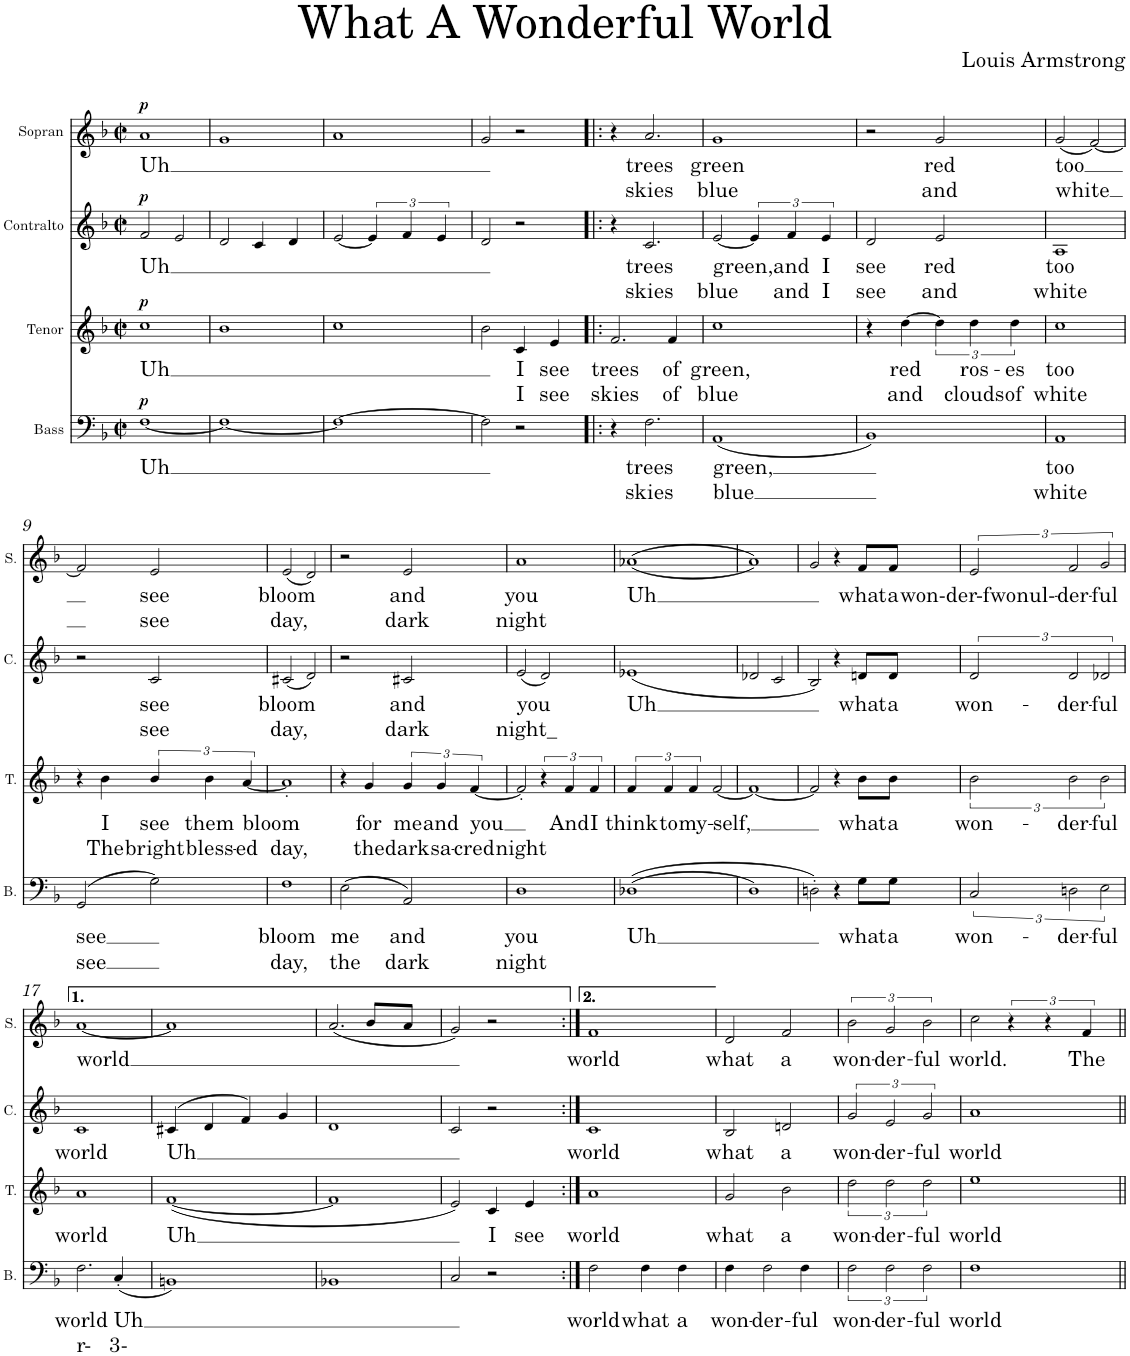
**kern	**text	**text	**dynam	**kern	**text	**text	**dynam	**kern	**text	**text	**dynam	**kern	**text	**text	**dynam
*part4	*part4	*part4	*part4	*part3	*part3	*part3	*part3	*part2	*part2	*part2	*part2	*part1	*part1	*part1	*part1
*staff4	*staff4	*staff4	*staff4	*staff3	*staff3	*staff3	*staff3	*staff2	*staff2	*staff2	*staff2	*staff1	*staff1	*staff1	*staff1
*I"Bass	*	*	*	*I"Tenor	*	*	*	*I"Contralto	*	*	*	*I"Sopran	*	*	*
*I'B.	*	*	*	*I'T.	*	*	*	*I'C.	*	*	*	*I'S.	*	*	*
*clefF4	*	*	*	*clefG2	*	*	*	*clefG2	*	*	*	*clefG2	*	*	*
*k[b-]	*	*	*	*k[b-]	*	*	*	*k[b-]	*	*	*	*k[b-]	*	*	*
*M2/2	*	*	*	*M2/2	*	*	*	*M2/2	*	*	*	*M2/2	*	*	*
*met(c|)	*	*	*	*met(c|)	*	*	*	*met(c|)	*	*	*	*met(c|)	*	*	*
=1	=1	=1	=1	=1	=1	=1	=1	=1	=1	=1	=1	=1	=1	=1	=1
!	!LO:LY:b	!	!LO:DY:a	!	!LO:LY:b	!	!LO:DY:a	!	!LO:LY:b	!	!LO:DY:a	!	!LO:LY:b	!	!LO:DY:a
[1F	Uh	.	p	1cc	Uh	.	p	2f/	Uh	.	p	1a	Uh	.	p
.	.	.	.	.	.	.	.	2e/	.	.	.	.	.	.	.
=2	=2	=2	=2	=2	=2	=2	=2	=2	=2	=2	=2	=2	=2	=2	=2
1F_	.	.	.	1b-	.	.	.	2d/	.	.	.	1g	.	.	.
.	.	.	.	.	.	.	.	4c/	.	.	.	.	.	.	.
.	.	.	.	.	.	.	.	4d/	.	.	.	.	.	.	.
=3	=3	=3	=3	=3	=3	=3	=3	=3	=3	=3	=3	=3	=3	=3	=3
1F_	.	.	.	1cc	.	.	.	[2e/	.	.	.	1a	.	.	.
.	.	.	.	.	.	.	.	6e/]	.	.	.	.	.	.	.
.	.	.	.	.	.	.	.	6f/	.	.	.	.	.	.	.
.	.	.	.	.	.	.	.	6e/	.	.	.	.	.	.	.
=4	=4	=4	=4	=4	=4	=4	=4	=4	=4	=4	=4	=4	=4	=4	=4
2F\]	.	.	.	2b-\	.	.	.	2d/	.	.	.	2g/	.	.	.
!	!	!	!	!	!LO:LY:b	!LO:LY:b	!	!	!	!	!	!	!	!	!
2r	.	.	.	4c/	I	I	.	2r	.	.	.	2r	.	.	.
!	!	!	!	!	!LO:LY:b	!LO:LY:b	!	!	!	!	!	!	!	!	!
.	.	.	.	4e/	see	see	.	.	.	.	.	.	.	.	.
=5!|:	=5!|:	=5!|:	=5!|:	=5!|:	=5!|:	=5!|:	=5!|:	=5!|:	=5!|:	=5!|:	=5!|:	=5!|:	=5!|:	=5!|:	=5!|:
!	!	!	!	!	!LO:LY:b	!LO:LY:b	!	!	!	!	!	!	!	!	!
4r	.	.	.	2.f/	trees	skies	.	4r	.	.	.	4r	.	.	.
!	!LO:LY:b	!LO:LY:b	!	!	!	!	!	!	!LO:LY:b	!LO:LY:b	!	!	!LO:LY:b	!LO:LY:b	!
2.F\	trees	skies	.	.	.	.	.	2.c/	trees	skies	.	2.a/	trees	skies	.
!	!	!	!	!	!LO:LY:b	!LO:LY:b	!	!	!	!	!	!	!	!	!
.	.	.	.	4f/	of	of	.	.	.	.	.	.	.	.	.
=6	=6	=6	=6	=6	=6	=6	=6	=6	=6	=6	=6	=6	=6	=6	=6
!	!LO:LY:b	!LO:LY:b	!	!	!LO:LY:b	!LO:LY:b	!	!	!LO:LY:b	!LO:LY:b	!	!	!LO:LY:b	!LO:LY:b	!
(1AA	green,	blue	.	1cc	green,	blue	.	[2e/	green,	blue	.	1g	green	blue	.
.	.	.	.	.	.	.	.	6e/]	.	.	.	.	.	.	.
!	!	!	!	!	!	!	!	!	!LO:LY:b	!LO:LY:b	!	!	!	!	!
.	.	.	.	.	.	.	.	6f/	and	and	.	.	.	.	.
!	!	!	!	!	!	!	!	!	!LO:LY:b	!LO:LY:b	!	!	!	!	!
.	.	.	.	.	.	.	.	6e/	I	I	.	.	.	.	.
=7	=7	=7	=7	=7	=7	=7	=7	=7	=7	=7	=7	=7	=7	=7	=7
!	!	!	!	!	!	!	!	!	!LO:LY:b	!LO:LY:b	!	!	!	!	!
1BB-)	.	.	.	4r	.	.	.	2d/	see	see	.	2r	.	.	.
!	!	!	!	!	!LO:LY:b	!LO:LY:b	!	!	!	!	!	!	!	!	!
.	.	.	.	[4dd\	red	and	.	.	.	.	.	.	.	.	.
!	!	!	!	!	!	!	!	!	!LO:LY:b	!LO:LY:b	!	!	!LO:LY:b	!LO:LY:b	!
.	.	.	.	6dd\]	.	.	.	2e/	red	and	.	2g/	red	and	.
!	!	!	!	!	!LO:LY:b	!LO:LY:b	!	!	!	!	!	!	!	!	!
.	.	.	.	6dd\	ros-	clouds	.	.	.	.	.	.	.	.	.
!	!	!	!	!	!LO:LY:b	!LO:LY:b	!	!	!	!	!	!	!	!	!
.	.	.	.	6dd\	-es	of	.	.	.	.	.	.	.	.	.
=8	=8	=8	=8	=8	=8	=8	=8	=8	=8	=8	=8	=8	=8	=8	=8
!	!LO:LY:b	!LO:LY:b	!	!	!LO:LY:b	!LO:LY:b	!	!	!LO:LY:b	!LO:LY:b	!	!	!LO:LY:b	!LO:LY:b	!
1AA	too	white	.	1cc	too	white	.	1A	too	white	.	(2g/	too	white	.
.	.	.	.	.	.	.	.	.	.	.	.	[2f/)	.	.	.
!!LO:LB:g=z
=9	=9	=9	=9	=9	=9	=9	=9	=9	=9	=9	=9	=9	=9	=9	=9
!	!LO:LY:b	!LO:LY:b	!	!	!	!	!	!	!	!	!	!	!	!	!
(2GG/	see	see	.	4r	.	.	.	2r	.	.	.	2f/]	.	.	.
!	!	!	!	!	!LO:LY:b	!LO:LY:b	!	!	!	!	!	!	!	!	!
.	.	.	.	4b-\	I	The	.	.	.	.	.	.	.	.	.
!	!	!	!	!	!LO:LY:b	!LO:LY:b	!	!	!LO:LY:b	!LO:LY:b	!	!	!LO:LY:b	!LO:LY:b	!
2G\)	.	.	.	6b-/	see	bright	.	2c/	see	see	.	2e/	see	see	.
!	!	!	!	!	!LO:LY:b	!LO:LY:b	!	!	!	!	!	!	!	!	!
.	.	.	.	6b-\	them	bless-	.	.	.	.	.	.	.	.	.
!	!	!	!	!	!LO:LY:b	!LO:LY:b	!	!	!	!	!	!	!	!	!
.	.	.	.	[6a/	bloom	-ed	.	.	.	.	.	.	.	.	.
=10	=10	=10	=10	=10	=10	=10	=10	=10	=10	=10	=10	=10	=10	=10	=10
!	!LO:LY:b	!LO:LY:b	!	!	!	!LO:LY:b	!	!	!LO:LY:b	!LO:LY:b	!	!	!LO:LY:b	!LO:LY:b	!
1F	bloom	day,	.	1a']	.	day,	.	(2c#X/	bloom	day,	.	(2e/	bloom	day,	.
.	.	.	.	.	.	.	.	2d/)	.	.	.	2d/)	.	.	.
=11	=11	=11	=11	=11	=11	=11	=11	=11	=11	=11	=11	=11	=11	=11	=11
!	!LO:LY:b	!LO:LY:b	!	!	!	!	!	!	!	!	!	!	!	!	!
(2E\	me	the	.	4r	.	.	.	2r	.	.	.	2r	.	.	.
!	!	!	!	!	!LO:LY:b	!LO:LY:b	!	!	!	!	!	!	!	!	!
.	.	.	.	4g/	for	the	.	.	.	.	.	.	.	.	.
!	!LO:LY:b	!LO:LY:b	!	!	!LO:LY:b	!LO:LY:b	!	!	!LO:LY:b	!LO:LY:b	!	!	!LO:LY:b	!LO:LY:b	!
2AA/)	and	dark	.	6g/	me	dark	.	2c#X/	and	dark	.	2e/	and	dark	.
!	!	!	!	!	!LO:LY:b	!LO:LY:b	!	!	!	!	!	!	!	!	!
.	.	.	.	6g/	and	sa-	.	.	.	.	.	.	.	.	.
!	!	!	!	!	!LO:LY:b	!LO:LY:b	!	!	!	!	!	!	!	!	!
.	.	.	.	[6f/	you	-cred	.	.	.	.	.	.	.	.	.
=12	=12	=12	=12	=12	=12	=12	=12	=12	=12	=12	=12	=12	=12	=12	=12
!	!LO:LY:b	!LO:LY:b	!	!	!	!LO:LY:b	!	!	!LO:LY:b	!LO:LY:b	!	!	!LO:LY:b	!LO:LY:b	!
1D	you	night	.	2f'/]	.	night	.	(2e/	you	night_	.	1a	you	night	.
.	.	.	.	6r	.	.	.	2d/)	.	.	.	.	.	.	.
!	!	!	!	!	!LO:LY:b	!	!	!	!	!	!	!	!	!	!
.	.	.	.	6f/	And	.	.	.	.	.	.	.	.	.	.
!	!	!	!	!	!LO:LY:b	!	!	!	!	!	!	!	!	!	!
.	.	.	.	6f/	I	.	.	.	.	.	.	.	.	.	.
=13	=13	=13	=13	=13	=13	=13	=13	=13	=13	=13	=13	=13	=13	=13	=13
!	!LO:LY:b	!	!	!	!LO:LY:b	!	!	!	!LO:LY:b	!	!	!	!LO:LY:b	!	!
(>(1D-X	Uh	.	.	6f/	think	.	.	(1e-X	Uh	.	.	(>(1a-X	Uh	.	.
!	!	!	!	!	!LO:LY:b	!	!	!	!	!	!	!	!	!	!
.	.	.	.	6f/	to	.	.	.	.	.	.	.	.	.	.
!	!	!	!	!	!LO:LY:b	!	!	!	!	!	!	!	!	!	!
.	.	.	.	6f/	my-	.	.	.	.	.	.	.	.	.	.
!	!	!	!	!	!LO:LY:b	!	!	!	!	!	!	!	!	!	!
.	.	.	.	[2f/	-self,	.	.	.	.	.	.	.	.	.	.
=14	=14	=14	=14	=14	=14	=14	=14	=14	=14	=14	=14	=14	=14	=14	=14
1D)	.	.	.	1f_	.	.	.	2d-X/	.	.	.	1a))	.	.	.
.	.	.	.	.	.	.	.	2c/	.	.	.	.	.	.	.
=15	=15	=15	=15	=15	=15	=15	=15	=15	=15	=15	=15	=15	=15	=15	=15
2Dn'\)	.	.	.	2f/]	.	.	.	2B-/)	.	.	.	2g/	.	.	.
4r	.	.	.	4r	.	.	.	4r	.	.	.	4r	.	.	.
!	!LO:LY:b	!	!	!	!LO:LY:b	!	!	!	!LO:LY:b	!	!	!	!LO:LY:b	!	!
8G\L	what	.	.	8b-\L	what	.	.	8dn/L	what	.	.	8f/L	what	.	.
!	!LO:LY:b	!	!	!	!LO:LY:b	!	!	!	!LO:LY:b	!	!	!	!LO:LY:b	!	!
8G\J	a	.	.	8b-\J	a	.	.	8d/J	a	.	.	8f/J	a	.	.
=16	=16	=16	=16	=16	=16	=16	=16	=16	=16	=16	=16	=16	=16	=16	=16
!	!LO:LY:b	!	!	!	!LO:LY:b	!	!	!	!LO:LY:b	!	!	!	!LO:LY:b	!	!
3C/	won-	.	.	3b-\	won-	.	.	3d/	won-	.	.	3e/	won-der-fwonul--	.	.
!	!LO:LY:b	!	!	!	!LO:LY:b	!	!	!	!LO:LY:b	!	!	!	!LO:LY:b	!	!
3Dn\	-der-	.	.	3b-\	-der-	.	.	3d/	-der-	.	.	3f/	-der-	.	.
!	!LO:LY:b	!	!	!	!LO:LY:b	!	!	!	!LO:LY:b	!	!	!	!LO:LY:b	!	!
3E\	-ful	.	.	3b-\	-ful	.	.	3d-X/	-ful	.	.	3g/	-ful	.	.
!!LO:LB:g=z
=17	=17	=17	=17	=17	=17	=17	=17	=17	=17	=17	=17	=17	=17	=17	=17
!	!LO:LY:b	!LO:LY:b	!	!	!LO:LY:b	!	!	!	!LO:LY:b	!	!	!	!LO:LY:b	!	!
2.F\	world	r-	.	1a	world	.	.	1c	world	.	.	[1a	world	.	.
!	!LO:LY:b	!LO:LY:b	!	!	!	!	!	!	!	!	!	!	!	!	!
(4C'/	Uh	3-	.	.	.	.	.	.	.	.	.	.	.	.	.
=18	=18	=18	=18	=18	=18	=18	=18	=18	=18	=18	=18	=18	=18	=18	=18
!	!	!	!	!	!LO:LY:b	!	!	!	!LO:LY:b	!	!	!	!	!	!
1BBn)	.	.	.	([1f	Uh	.	.	(>4c#X/	Uh	.	.	1a]	.	.	.
.	.	.	.	.	.	.	.	4d/	.	.	.	.	.	.	.
.	.	.	.	.	.	.	.	4f/)	.	.	.	.	.	.	.
.	.	.	.	.	.	.	.	4g/	.	.	.	.	.	.	.
=19	=19	=19	=19	=19	=19	=19	=19	=19	=19	=19	=19	=19	=19	=19	=19
1BB-X	.	.	.	1f]	.	.	.	1d	.	.	.	(2.a/	.	.	.
.	.	.	.	.	.	.	.	.	.	.	.	8b-/L	.	.	.
.	.	.	.	.	.	.	.	.	.	.	.	8a/J	.	.	.
=20	=20	=20	=20	=20	=20	=20	=20	=20	=20	=20	=20	=20	=20	=20	=20
2C/	.	.	.	2e/)	.	.	.	2c/	.	.	.	2g/)	.	.	.
!	!	!	!	!	!LO:LY:b	!	!	!	!	!	!	!	!	!	!
2r	.	.	.	4c/	I	.	.	2r	.	.	.	2r	.	.	.
!	!	!	!	!	!LO:LY:b	!	!	!	!	!	!	!	!	!	!
.	.	.	.	4e/	see	.	.	.	.	.	.	.	.	.	.
=21:|!	=21:|!	=21:|!	=21:|!	=21:|!	=21:|!	=21:|!	=21:|!	=21:|!	=21:|!	=21:|!	=21:|!	=21:|!	=21:|!	=21:|!	=21:|!
!	!LO:LY:b	!	!	!	!LO:LY:b	!	!	!	!LO:LY:b	!	!	!	!LO:LY:b	!	!
2F\	world	.	.	1a	world	.	.	1c	world	.	.	1f	world	.	.
!	!LO:LY:b	!	!	!	!	!	!	!	!	!	!	!	!	!	!
4F\	what	.	.	.	.	.	.	.	.	.	.	.	.	.	.
!	!LO:LY:b	!	!	!	!	!	!	!	!	!	!	!	!	!	!
4F\	a	.	.	.	.	.	.	.	.	.	.	.	.	.	.
=22	=22	=22	=22	=22	=22	=22	=22	=22	=22	=22	=22	=22	=22	=22	=22
!	!LO:LY:b	!	!	!	!LO:LY:b	!	!	!	!LO:LY:b	!	!	!	!LO:LY:b	!	!
4F\	won-	.	.	2g/	what	.	.	2B-/	what	.	.	2d/	what	.	.
!	!LO:LY:b	!	!	!	!	!	!	!	!	!	!	!	!	!	!
2F\	-der-	.	.	.	.	.	.	.	.	.	.	.	.	.	.
!	!	!	!	!	!LO:LY:b	!	!	!	!LO:LY:b	!	!	!	!LO:LY:b	!	!
.	.	.	.	2b-\	a	.	.	2dn/	a	.	.	2f/	a	.	.
!	!LO:LY:b	!	!	!	!	!	!	!	!	!	!	!	!	!	!
4F\	-ful	.	.	.	.	.	.	.	.	.	.	.	.	.	.
=23	=23	=23	=23	=23	=23	=23	=23	=23	=23	=23	=23	=23	=23	=23	=23
!	!LO:LY:b	!	!	!	!LO:LY:b	!	!	!	!LO:LY:b	!	!	!	!LO:LY:b	!	!
3F\	won-	.	.	3dd\	won-	.	.	3g/	won-	.	.	3b-\	won-	.	.
!	!LO:LY:b	!	!	!	!LO:LY:b	!	!	!	!LO:LY:b	!	!	!	!LO:LY:b	!	!
3F\	-der-	.	.	3dd\	-der-	.	.	3e/	-der-	.	.	3g/	-der-	.	.
!	!LO:LY:b	!	!	!	!LO:LY:b	!	!	!	!LO:LY:b	!	!	!	!LO:LY:b	!	!
3F\	-ful	.	.	3dd\	-ful	.	.	3g/	-ful	.	.	3b-\	-ful	.	.
=24	=24	=24	=24	=24	=24	=24	=24	=24	=24	=24	=24	=24	=24	=24	=24
!	!LO:LY:b	!	!	!	!LO:LY:b	!	!	!	!LO:LY:b	!	!	!	!LO:LY:b	!	!
1F	world	.	.	1ee	world	.	.	1a	world	.	.	2cc\	world.	.	.
.	.	.	.	.	.	.	.	.	.	.	.	6r	.	.	.
.	.	.	.	.	.	.	.	.	.	.	.	6r	.	.	.
!	!	!	!	!	!	!	!	!	!	!	!	!	!LO:LY:b	!	!
.	.	.	.	.	.	.	.	.	.	.	.	6f/	The	.	.
=||	=||	=||	=||	=||	=||	=||	=||	=||	=||	=||	=||	=||	=||	=||	=||
*-	*-	*-	*-	*-	*-	*-	*-	*-	*-	*-	*-	*-	*-	*-	*-
